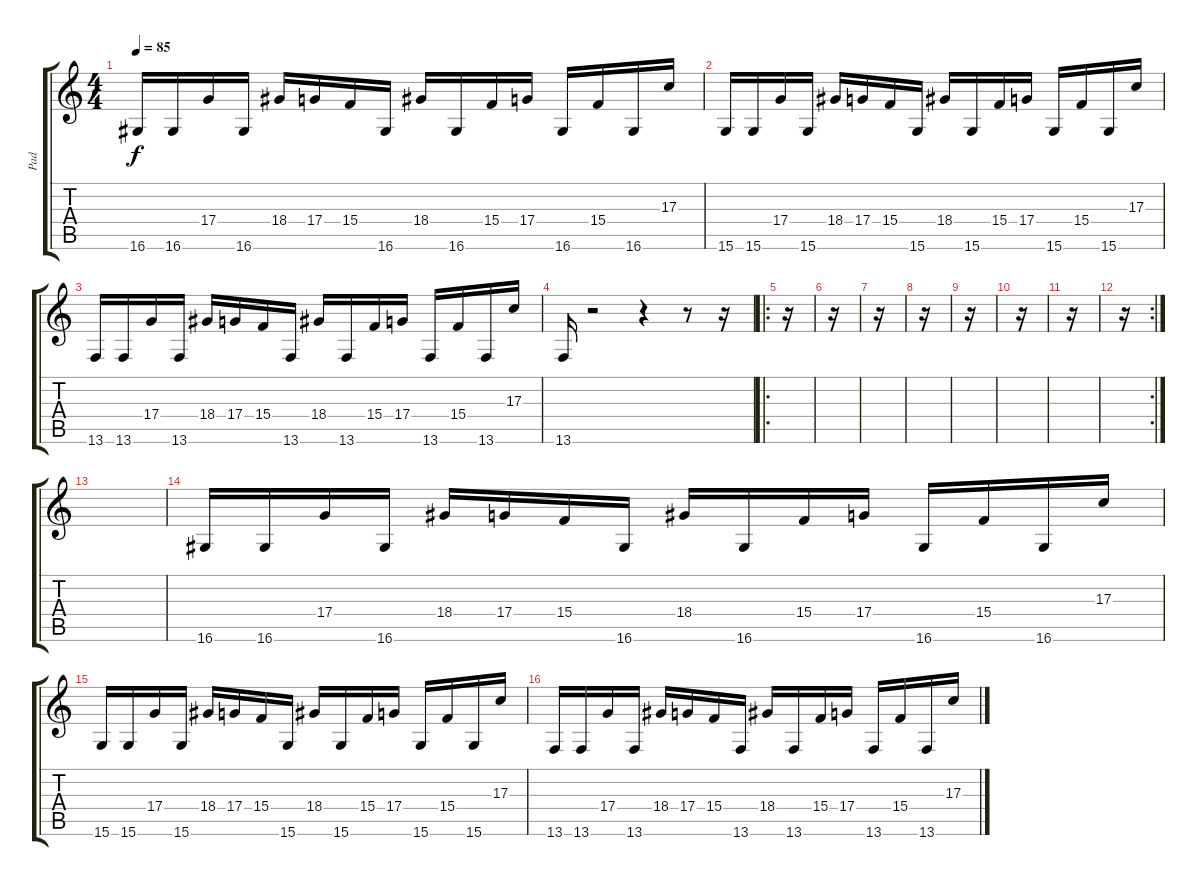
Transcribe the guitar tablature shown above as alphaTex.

\track ("Pad" "Pad") {instrument lead1square}
\staff {score tabs}
\tuning (E4 B3 G3 D3 A2 E2) {hide}
\ts (4 4)
\tempo 85
\clef g2
\ks c
16.6.16{dy f} 16.6.16 17.4.16 16.6.16 18.4.16 17.4.16 15.4.16 16.6.16 18.4.16 16.6.16 15.4.16 17.4.16 16.6.16 15.4.16 16.6.16 17.3.16 |
15.6.16 15.6.16 17.4.16 15.6.16 18.4.16 17.4.16 15.4.16 15.6.16 18.4.16 15.6.16 15.4.16 17.4.16 15.6.16 15.4.16 15.6.16 17.3.16 |
13.6.16 13.6.16 17.4.16 13.6.16 18.4.16 17.4.16 15.4.16 13.6.16 18.4.16 13.6.16 15.4.16 17.4.16 13.6.16 15.4.16 13.6.16 17.3.16 |
13.6.16 r.2 r.4 r.8 r.16 |
\ro
r.16 |
r.16 |
r.16 |
r.16 |
r.16 |
r.16 |
r.16 |
\rc 2
r.16 |
|
16.6.16 16.6.16 17.4.16 16.6.16 18.4.16 17.4.16 15.4.16 16.6.16 18.4.16 16.6.16 15.4.16 17.4.16 16.6.16 15.4.16 16.6.16 17.3.16 |
15.6.16 15.6.16 17.4.16 15.6.16 18.4.16 17.4.16 15.4.16 15.6.16 18.4.16 15.6.16 15.4.16 17.4.16 15.6.16 15.4.16 15.6.16 17.3.16 |
13.6.16 13.6.16 17.4.16 13.6.16 18.4.16 17.4.16 15.4.16 13.6.16 18.4.16 13.6.16 15.4.16 17.4.16 13.6.16 15.4.16 13.6.16 17.3.16
